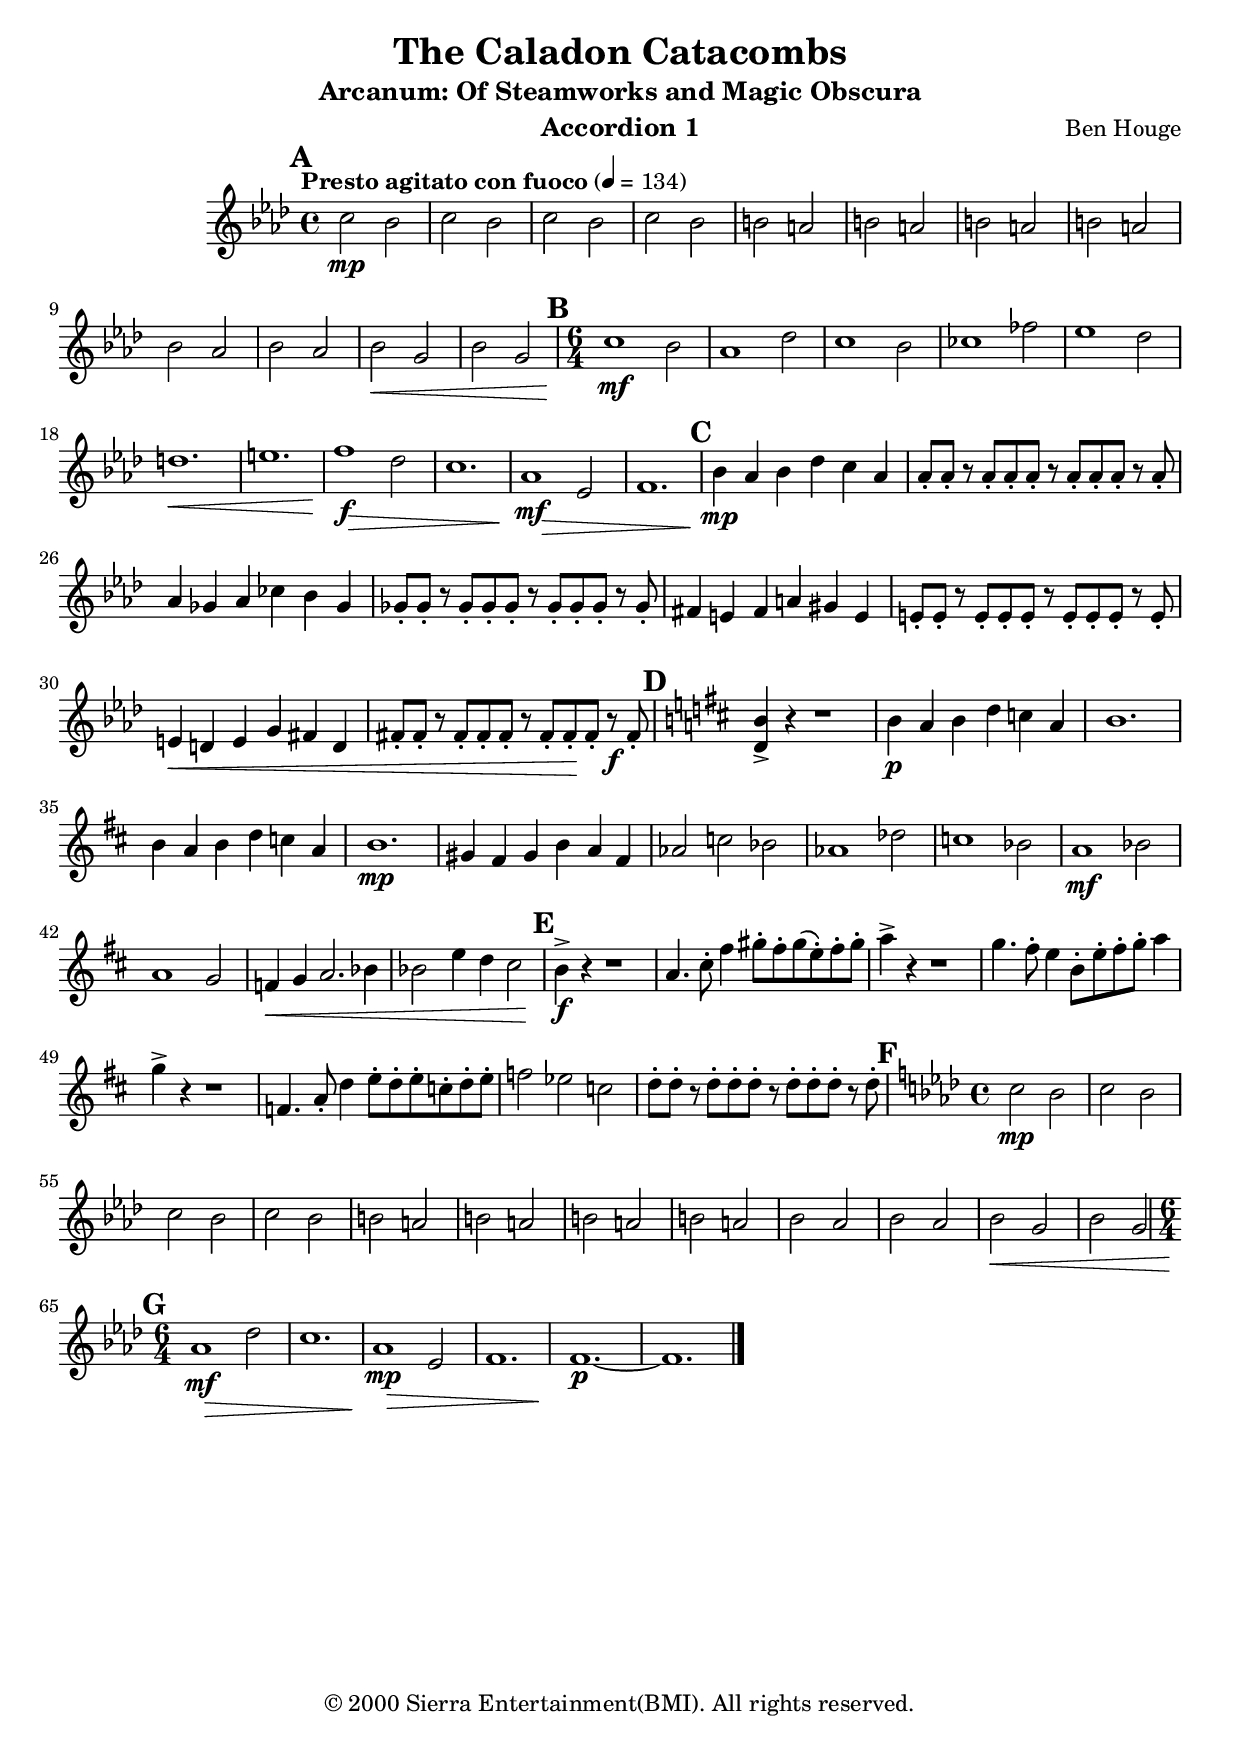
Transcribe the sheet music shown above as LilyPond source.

\include "src/header.ly"
\include "src/settings.ly"
accordionOneSolo = \relative c'' {

  \defaultTempo
  \aTime
  \aKey

  \tag #'part {\mark \default}

  c2\mp b2
  c2 b2
  c2 b2
  c2 b2

  \repeat unfold 4 {h2 a2}

  \repeat unfold 2 {b2 as2}
  b2\< g2
  << {b2 g2} {s2.. s8\!} >>

  \tag #'part {\mark \default}
  \bTime

  c1\mf b2
  as1 des2
  c1 b2
  ces1 fes2
  es1 des2
  d1.\<
  << {e1.} {s1 s4 s4\!} >>

  << {f1\f des2 } {s4 s1\> s4} >>
  << {c1.} {s1 s4 s4\!} >>
  << {as1\mf es2} {s4. s1\> s8} >>
  << {f1.} {s1 s4 s4\!} >>

  \tag #'part {\mark \default}

  b4\mp as b des c as
  as8-. as-. r as-. as-. as-. r as-. as-. as-. r as-.
  as4 ges as ces b ges
  ges8-. ges-. r ges-. ges-. ges-. r ges-. ges-. ges-. r ges-.
  fis4 e fis a gis e
  e8-. e-. r e-. e-. e-. r e-. e-. e-. r e-.
  e4\< d e g fis d
  fis8-. fis-. r fis-. fis-. fis-. r fis-. fis-.\! fis-. r\f fis-.

  \tag #'part {\mark \default}
  \bKey

  <d h'>4-> r4 r1
  h'4\p a h d c a
  h1.
  h4 a h d c a
  h1.\mp
  gis4 fis gis h a fis

  as2 c2 b2
  as1 des2
  c1 b2
  a1\mf b2
  a1 g2
  f4\< g4 a2. b4

  << {b2 e4 d4 cis2} {s1 s4 s4\!}>>

  \tag #'part {\mark \default}

  h->\f r4 r1
  a4. cis8-. fis4 gis8-. fis8-. gis8\( e8-.\) fis8-. gis8-.
  a4-> r4 r1
  g4. fis8-. e4 h8-. e8-. fis8-. g8-. a4
  g4-> r4 r1
  f,4. a8-. d4 e8-. d8-. e8-. c8-. d8-. e8-.
  f2 es2 c2
  d8-. d-. r d-. d-. d-. r d-. d-. d-. r d-.

  \tag #'part {\mark \default}
  \aKey
  \aTime

  c2\mp b2
  c2 b2
  c2 b2
  c2 b2

  \repeat unfold 4 {h2 a2}

  \repeat unfold 2 {b2 as2}
  b2\< g2
  << {b2 g2} {s2.. s8\!} >>
  
  \tag #'part {\mark \default}
  \bTime

  << {as1\mf des2} {s4 s1\> s4}>>
  << c1. {s1 s4 s4\!}>>
  << {as1\mp es2} {s4 s1\> s4}>>
  << f1. {s1 s4 s4\!}>>
  f1.~\p
  f1.

  \bar "|."
}


\header {
    instrument = "Accordion 1"
}

\score {
  \new Score {
  \set Score.markFormatter = #format-mark-box-numbers
  <<
    \new Staff <<
      \set Staff.midiInstrument = "accordion"
      \removeWithTag #'score \accordionOneSolo
    >>
  >>
  }
  \layout {
    \include "src/layout.ly"
  }
  \midi{}
}
\paper {
  indent = 25
}
